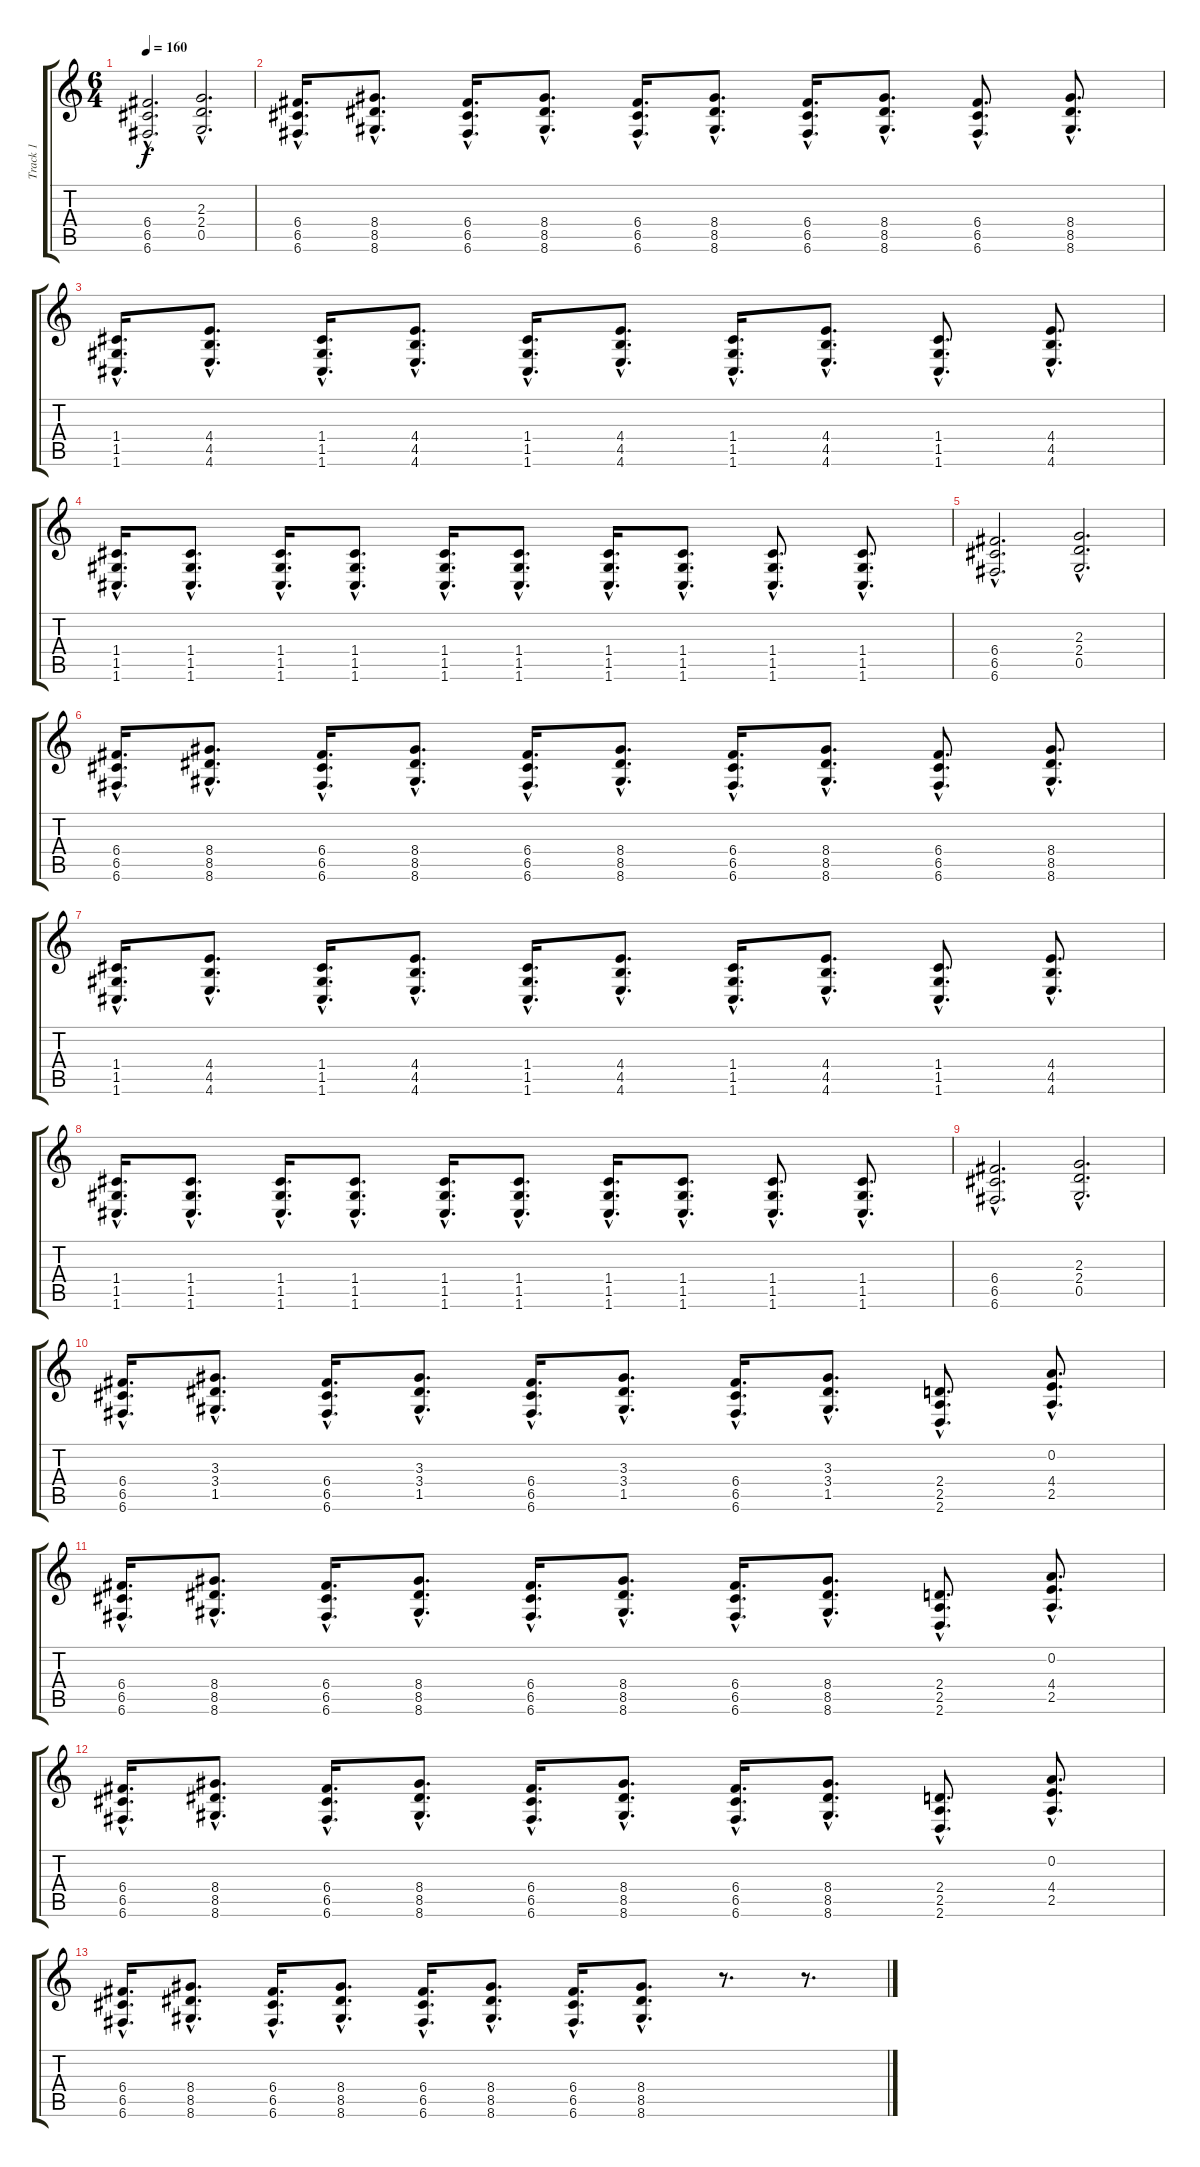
\track ("Track 1" "Track 1") {instrument distortionguitar}
\staff {score tabs}
\tuning (D4 A3 F3 C3 G2 C2) {hide}
\ts (6 4)
\tempo 160
\clef g2
\ks c
(6.4{hac} 6.5{hac} 6.6{hac}).2{d dy f} (2.3{hac} 2.4{hac} 0.5{hac}).2{d} |
(6.4{hac} 6.5{hac} 6.6{hac}).16{d} (8.4{hac} 8.5{hac} 8.6{hac}).8{d} (6.4{hac} 6.5{hac} 6.6{hac}).16{d} (8.4{hac} 8.5{hac} 8.6{hac}).8{d} (6.4{hac} 6.5{hac} 6.6{hac}).16{d} (8.4{hac} 8.5{hac} 8.6{hac}).8{d} (6.4{hac} 6.5{hac} 6.6{hac}).16{d} (8.4{hac} 8.5{hac} 8.6{hac}).8{d} (6.4{hac} 6.5{hac} 6.6{hac}).8{d} (8.4{hac} 8.5{hac} 8.6{hac}).8{d} |
(1.4{hac} 1.5{hac} 1.6{hac}).16{d} (4.4{hac} 4.5{hac} 4.6{hac}).8{d} (1.4{hac} 1.5{hac} 1.6{hac}).16{d} (4.4{hac} 4.5{hac} 4.6{hac}).8{d} (1.4{hac} 1.5{hac} 1.6{hac}).16{d} (4.4{hac} 4.5{hac} 4.6{hac}).8{d} (1.4{hac} 1.5{hac} 1.6{hac}).16{d} (4.4{hac} 4.5{hac} 4.6{hac}).8{d} (1.4{hac} 1.5{hac} 1.6{hac}).8{d} (4.4{hac} 4.5{hac} 4.6{hac}).8{d} |
(1.4{hac} 1.5{hac} 1.6{hac}).16{d} (1.4{hac} 1.5{hac} 1.6{hac}).8{d} (1.4{hac} 1.5{hac} 1.6{hac}).16{d} (1.4{hac} 1.5{hac} 1.6{hac}).8{d} (1.4{hac} 1.5{hac} 1.6{hac}).16{d} (1.4{hac} 1.5{hac} 1.6{hac}).8{d} (1.4{hac} 1.5{hac} 1.6{hac}).16{d} (1.4{hac} 1.5{hac} 1.6{hac}).8{d} (1.4{hac} 1.5{hac} 1.6{hac}).8{d} (1.4{hac} 1.5{hac} 1.6{hac}).8{d} |
(6.4{hac} 6.5{hac} 6.6{hac}).2{d} (2.3{hac} 2.4{hac} 0.5{hac}).2{d} |
(6.4{hac} 6.5{hac} 6.6{hac}).16{d} (8.4{hac} 8.5{hac} 8.6{hac}).8{d} (6.4{hac} 6.5{hac} 6.6{hac}).16{d} (8.4{hac} 8.5{hac} 8.6{hac}).8{d} (6.4{hac} 6.5{hac} 6.6{hac}).16{d} (8.4{hac} 8.5{hac} 8.6{hac}).8{d} (6.4{hac} 6.5{hac} 6.6{hac}).16{d} (8.4{hac} 8.5{hac} 8.6{hac}).8{d} (6.4{hac} 6.5{hac} 6.6{hac}).8{d} (8.4{hac} 8.5{hac} 8.6{hac}).8{d} |
(1.4{hac} 1.5{hac} 1.6{hac}).16{d} (4.4{hac} 4.5{hac} 4.6{hac}).8{d} (1.4{hac} 1.5{hac} 1.6{hac}).16{d} (4.4{hac} 4.5{hac} 4.6{hac}).8{d} (1.4{hac} 1.5{hac} 1.6{hac}).16{d} (4.4{hac} 4.5{hac} 4.6{hac}).8{d} (1.4{hac} 1.5{hac} 1.6{hac}).16{d} (4.4{hac} 4.5{hac} 4.6{hac}).8{d} (1.4{hac} 1.5{hac} 1.6{hac}).8{d} (4.4{hac} 4.5{hac} 4.6{hac}).8{d} |
(1.4{hac} 1.5{hac} 1.6{hac}).16{d} (1.4{hac} 1.5{hac} 1.6{hac}).8{d} (1.4{hac} 1.5{hac} 1.6{hac}).16{d} (1.4{hac} 1.5{hac} 1.6{hac}).8{d} (1.4{hac} 1.5{hac} 1.6{hac}).16{d} (1.4{hac} 1.5{hac} 1.6{hac}).8{d} (1.4{hac} 1.5{hac} 1.6{hac}).16{d} (1.4{hac} 1.5{hac} 1.6{hac}).8{d} (1.4{hac} 1.5{hac} 1.6{hac}).8{d} (1.4{hac} 1.5{hac} 1.6{hac}).8{d} |
(6.4{hac} 6.5{hac} 6.6{hac}).2{d} (2.3{hac} 2.4{hac} 0.5{hac}).2{d} |
(6.4{hac} 6.5{hac} 6.6{hac}).16{d} (3.3{hac} 3.4{hac} 1.5{hac}).8{d} (6.4{hac} 6.5{hac} 6.6{hac}).16{d} (3.3{hac} 3.4{hac} 1.5{hac}).8{d} (6.4{hac} 6.5{hac} 6.6{hac}).16{d} (3.3{hac} 3.4{hac} 1.5{hac}).8{d} (6.4{hac} 6.5{hac} 6.6{hac}).16{d} (3.3{hac} 3.4{hac} 1.5{hac}).8{d} (2.4{hac} 2.5{hac} 2.6{hac}).8{d} (0.2{hac} 4.4{hac} 2.5{hac}).8{d} |
(6.4{hac} 6.5{hac} 6.6{hac}).16{d} (8.4{hac} 8.5{hac} 8.6{hac}).8{d} (6.4{hac} 6.5{hac} 6.6{hac}).16{d} (8.4{hac} 8.5{hac} 8.6{hac}).8{d} (6.4{hac} 6.5{hac} 6.6{hac}).16{d} (8.4{hac} 8.5{hac} 8.6{hac}).8{d} (6.4{hac} 6.5{hac} 6.6{hac}).16{d} (8.4{hac} 8.5{hac} 8.6{hac}).8{d} (2.4{hac} 2.5{hac} 2.6{hac}).8{d} (0.2{hac} 4.4{hac} 2.5{hac}).8{d} |
(6.4{hac} 6.5{hac} 6.6{hac}).16{d} (8.4{hac} 8.5{hac} 8.6{hac}).8{d} (6.4{hac} 6.5{hac} 6.6{hac}).16{d} (8.4{hac} 8.5{hac} 8.6{hac}).8{d} (6.4{hac} 6.5{hac} 6.6{hac}).16{d} (8.4{hac} 8.5{hac} 8.6{hac}).8{d} (6.4{hac} 6.5{hac} 6.6{hac}).16{d} (8.4{hac} 8.5{hac} 8.6{hac}).8{d} (2.4{hac} 2.5{hac} 2.6{hac}).8{d} (0.2{hac} 4.4{hac} 2.5{hac}).8{d} |
(6.4{hac} 6.5{hac} 6.6{hac}).16{d} (8.4{hac} 8.5{hac} 8.6{hac}).8{d} (6.4{hac} 6.5{hac} 6.6{hac}).16{d} (8.4{hac} 8.5{hac} 8.6{hac}).8{d} (6.4{hac} 6.5{hac} 6.6{hac}).16{d} (8.4{hac} 8.5{hac} 8.6{hac}).8{d} (6.4{hac} 6.5{hac} 6.6{hac}).16{d} (8.4{hac} 8.5{hac} 8.6{hac}).8{d} r.8{d} r.8{d}
